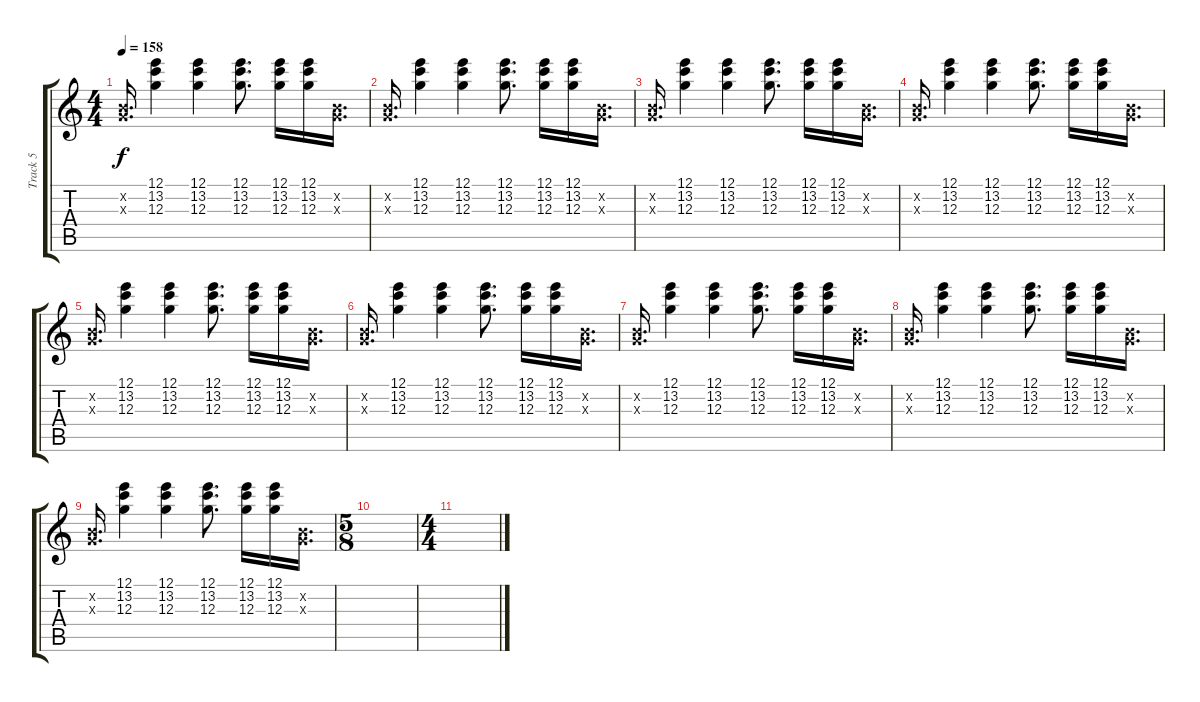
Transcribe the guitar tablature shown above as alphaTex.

\track ("Track 5" "Track 5") {instrument distortionguitar}
\staff {score tabs}
\tuning (E4 B3 G3 D3 A2 E2) {hide}
\ts (4 4)
\tempo 158
\clef g2
\ks c
(0.2{x} 0.3{x}).16{d dy f} (12.1 13.2 12.3).4 (12.1 13.2 12.3).4 (12.1 13.2 12.3).8{d} (12.1 13.2 12.3).16 (12.1 13.2 12.3).16 (0.2{x} 0.3{x}).16{d} |
(0.2{x} 0.3{x}).16{d} (12.1 13.2 12.3).4 (12.1 13.2 12.3).4 (12.1 13.2 12.3).8{d} (12.1 13.2 12.3).16 (12.1 13.2 12.3).16 (0.2{x} 0.3{x}).16{d} |
(0.2{x} 0.3{x}).16{d} (12.1 13.2 12.3).4 (12.1 13.2 12.3).4 (12.1 13.2 12.3).8{d} (12.1 13.2 12.3).16 (12.1 13.2 12.3).16 (0.2{x} 0.3{x}).16{d} |
(0.2{x} 0.3{x}).16{d} (12.1 13.2 12.3).4 (12.1 13.2 12.3).4 (12.1 13.2 12.3).8{d} (12.1 13.2 12.3).16 (12.1 13.2 12.3).16 (0.2{x} 0.3{x}).16{d} |
(0.2{x} 0.3{x}).16{d} (12.1 13.2 12.3).4 (12.1 13.2 12.3).4 (12.1 13.2 12.3).8{d} (12.1 13.2 12.3).16 (12.1 13.2 12.3).16 (0.2{x} 0.3{x}).16{d} |
(0.2{x} 0.3{x}).16{d} (12.1 13.2 12.3).4 (12.1 13.2 12.3).4 (12.1 13.2 12.3).8{d} (12.1 13.2 12.3).16 (12.1 13.2 12.3).16 (0.2{x} 0.3{x}).16{d} |
(0.2{x} 0.3{x}).16{d} (12.1 13.2 12.3).4 (12.1 13.2 12.3).4 (12.1 13.2 12.3).8{d} (12.1 13.2 12.3).16 (12.1 13.2 12.3).16 (0.2{x} 0.3{x}).16{d} |
(0.2{x} 0.3{x}).16{d} (12.1 13.2 12.3).4 (12.1 13.2 12.3).4 (12.1 13.2 12.3).8{d} (12.1 13.2 12.3).16 (12.1 13.2 12.3).16 (0.2{x} 0.3{x}).16{d} |
(0.2{x} 0.3{x}).16{d} (12.1 13.2 12.3).4 (12.1 13.2 12.3).4 (12.1 13.2 12.3).8{d} (12.1 13.2 12.3).16 (12.1 13.2 12.3).16 (0.2{x} 0.3{x}).16{d} |
\ts (5 8)
|
\ts (4 4)
